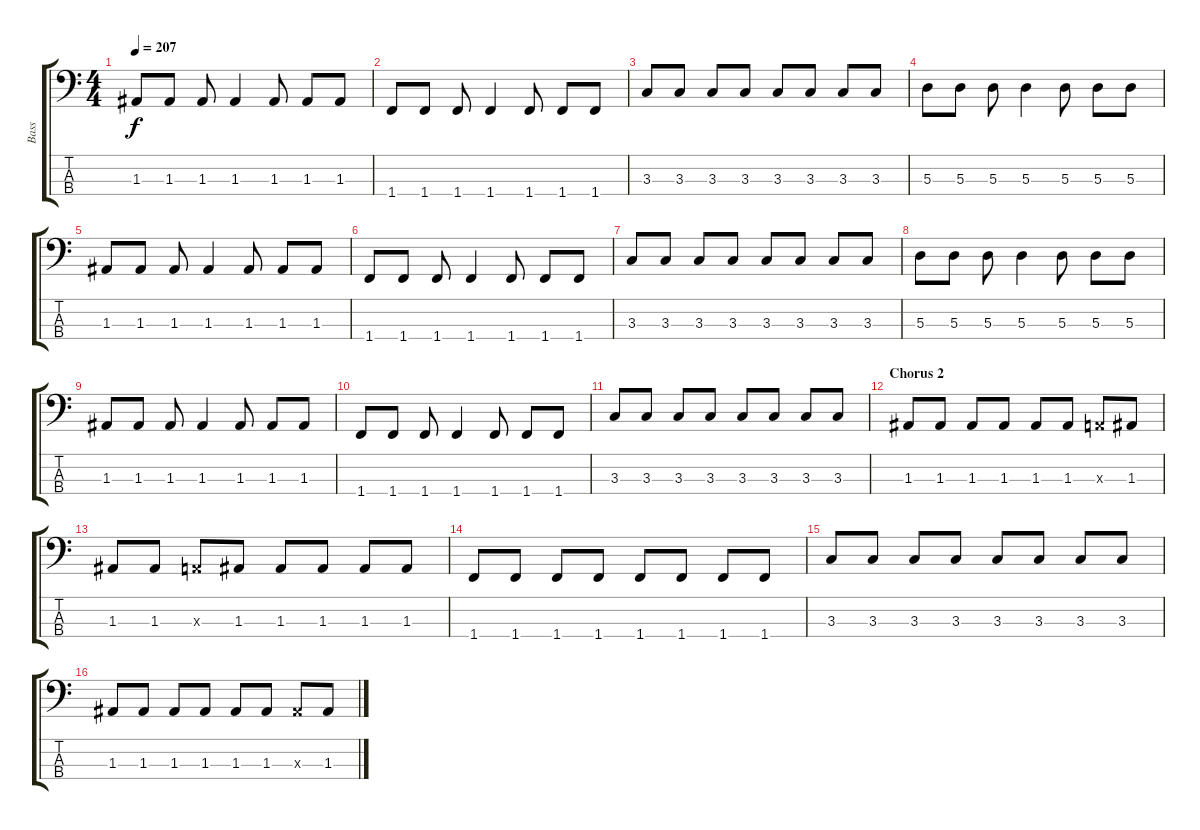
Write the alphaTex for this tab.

\track ("Bass" "Bass") {instrument electricbasspick}
\staff {score tabs}
\tuning (G2 D2 A1 E1) {hide}
\ts (4 4)
\tempo 207
\clef f4
\ks c
1.3.8{dy f} 1.3.8 1.3.8 1.3.4 1.3.8 1.3.8 1.3.8 |
1.4.8 1.4.8 1.4.8 1.4.4 1.4.8 1.4.8 1.4.8 |
3.3.8 3.3.8 3.3.8 3.3.8 3.3.8 3.3.8 3.3.8 3.3.8 |
5.3.8 5.3.8 5.3.8 5.3.4 5.3.8 5.3.8 5.3.8 |
1.3.8 1.3.8 1.3.8 1.3.4 1.3.8 1.3.8 1.3.8 |
1.4.8 1.4.8 1.4.8 1.4.4 1.4.8 1.4.8 1.4.8 |
3.3.8 3.3.8 3.3.8 3.3.8 3.3.8 3.3.8 3.3.8 3.3.8 |
5.3.8 5.3.8 5.3.8 5.3.4 5.3.8 5.3.8 5.3.8 |
1.3.8 1.3.8 1.3.8 1.3.4 1.3.8 1.3.8 1.3.8 |
1.4.8 1.4.8 1.4.8 1.4.4 1.4.8 1.4.8 1.4.8 |
3.3.8 3.3.8 3.3.8 3.3.8 3.3.8 3.3.8 3.3.8 3.3.8 |
\section ("" "Chorus 2")
1.3.8 1.3.8 1.3.8 1.3.8 1.3.8 1.3.8 0.3{x}.8 1.3.8 |
1.3.8 1.3.8 0.3{x}.8 1.3.8 1.3.8 1.3.8 1.3.8 1.3.8 |
1.4.8 1.4.8 1.4.8 1.4.8 1.4.8 1.4.8 1.4.8 1.4.8 |
3.3.8 3.3.8 3.3.8 3.3.8 3.3.8 3.3.8 3.3.8 3.3.8 |
1.3.8 1.3.8 1.3.8 1.3.8 1.3.8 1.3.8 1.3{x}.8 1.3.8
